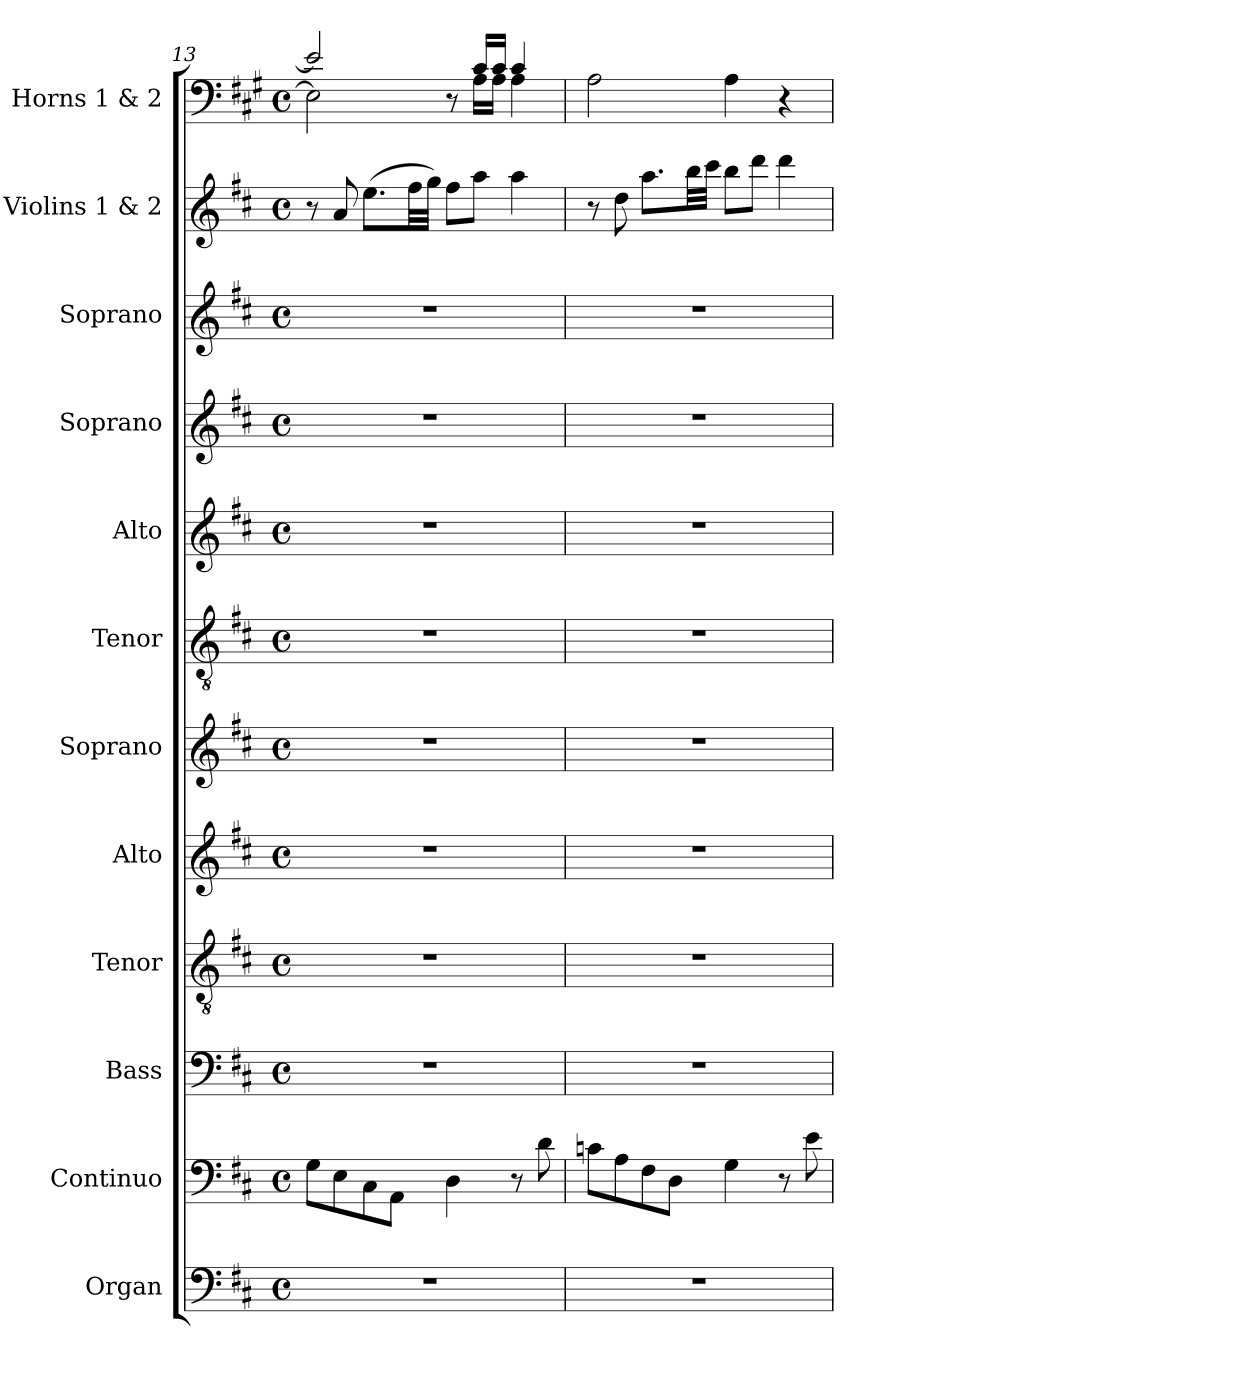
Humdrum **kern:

**kern	**kern	**kern	**kern	**kern	**kern	**kern	**kern	**kern	**kern	**kern	**kern
*part12	*part11	*part10	*part9	*part8	*part7	*part6	*part5	*part4	*part3	*part2	*part1
*staff12	*staff11	*staff10	*staff9	*staff8	*staff7	*staff6	*staff5	*staff4	*staff3	*staff2	*staff1
*I"Organ	*I"Continuo	*I"Bass	*I"Tenor	*I"Alto	*I"Soprano	*I"Tenor	*I"Alto	*I"Soprano	*I"Soprano	*I"Violins 1 & 2	*I"Horns 1 & 2
*I'Org.	*I'Cont.	*I'B.	*I'T.	*I'A.	*I'S.	*I'T.	*I'A.	*I'S.	*I'S.	*I'Vlns	*I'Hns.
!!LO:LB:g=z
*clefF4	*clefF4	*clefF4	*clefGv2	*clefG2	*clefG2	*clefGv2	*clefG2	*clefG2	*clefG2	*clefG2	*clefF4
*	*	*	*ITrd7c12	*	*	*ITrd7c12	*	*	*	*	*ITrd4c7
*k[f#c#]	*k[f#c#]	*k[f#c#]	*k[f#c#]	*k[f#c#]	*k[f#c#]	*k[f#c#]	*k[f#c#]	*k[f#c#]	*k[f#c#]	*k[f#c#]	*k[f#c#]
*D:	*D:	*D:	*D:	*D:	*D:	*D:	*D:	*D:	*D:	*D:	*D:
*M4/4	*M4/4	*M4/4	*M4/4	*M4/4	*M4/4	*M4/4	*M4/4	*M4/4	*M4/4	*M4/4	*M4/4
*met(c)	*met(c)	*met(c)	*met(c)	*met(c)	*met(c)	*met(c)	*met(c)	*met(c)	*met(c)	*met(c)	*met(c)
=13	=13	=13	=13	=13	=13	=13	=13	=13	=13	=13	=13
*	*	*	*	*	*	*	*	*	*	*	*^
1r	8Gi\L	1r	1r	1r	1r	1r	1r	1r	1r	8r	2Ai/]	2AAi\]
.	8Ei\	.	.	.	.	.	.	.	.	8ai/	.	.
.	8C#i\	.	.	.	.	.	.	.	.	(8.eei\L	.	.
.	8AAi\J	.	.	.	.	.	.	.	.	.	.	.
.	.	.	.	.	.	.	.	.	.	32ff#i\LL	.	.
.	.	.	.	.	.	.	.	.	.	32ggi\JJJ)	.	.
.	4Di\	.	.	.	.	.	.	.	.	8ff#i\L	8r	8ryy
.	.	.	.	.	.	.	.	.	.	8aai\J	16F#i/LL	16Di\LL
.	.	.	.	.	.	.	.	.	.	.	16F#i/JJ	16Di\JJ
.	8r	.	.	.	.	.	.	.	.	4aai\	4F#i/	4Di\
.	8di\	.	.	.	.	.	.	.	.	.	.	.
*	*	*	*	*	*	*	*	*	*	*	*v	*v
=14	=14	=14	=14	=14	=14	=14	=14	=14	=14	=14	=14
1r	8cni\L	1r	1r	1r	1r	1r	1r	1r	1r	8r	2Di\
.	8Ai\	.	.	.	.	.	.	.	.	8ddi\	.
.	8F#i\	.	.	.	.	.	.	.	.	8.aai\L	.
.	8Di\J	.	.	.	.	.	.	.	.	.	.
.	.	.	.	.	.	.	.	.	.	32bbi\LL	.
.	.	.	.	.	.	.	.	.	.	32ccc#i\JJJ	.
.	4Gi\	.	.	.	.	.	.	.	.	8bbi\L	4Di\
.	.	.	.	.	.	.	.	.	.	8dddi\J	.
.	8r	.	.	.	.	.	.	.	.	4dddi\	4r
.	8ei\	.	.	.	.	.	.	.	.	.	.
=	=	=	=	=	=	=	=	=	=	=	=
*-	*-	*-	*-	*-	*-	*-	*-	*-	*-	*-	*-
